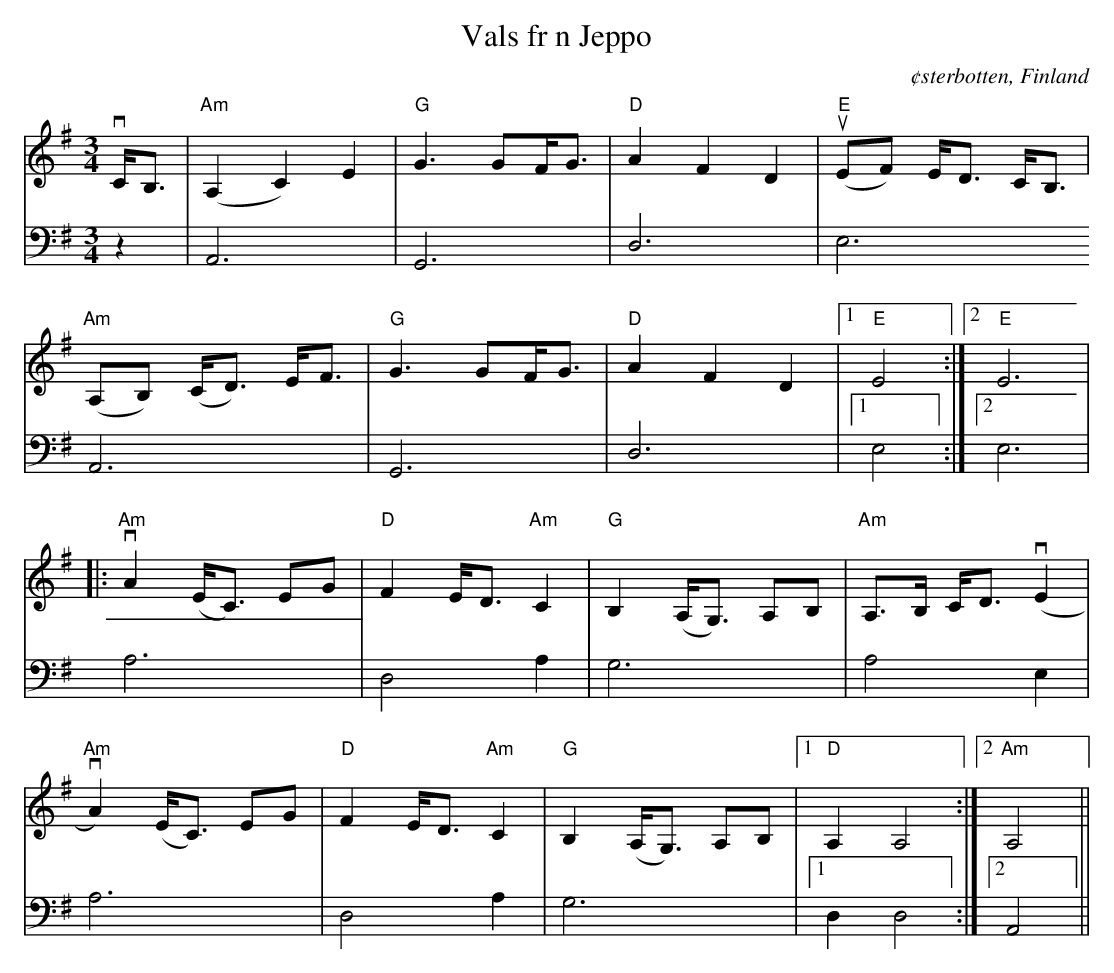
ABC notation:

X:1
T:Vals fr n Jeppo
O:¢sterbotten, Finland
M:3/4
L:1/8
K:Ador
V:1
vC<B, | "Am"(A,2 C2) E2 |"G" G3/1GF<G |"D" A2 F2 D2 | "E" u(EF) E<D C<B, |
  "Am"(A,B,) (C<D) E<F  | "G" G3/1GF<G |  "D" A2 F2 D2 |1 "E" E4:|2 "E" E6 |
|: "Am" vA2 (E<C) EG | "D" F2 E<D "Am"C2 | "G"B,2 (A,<G,) A,B, | "Am"A,>B, C<D (vE2 |
   "Am" vA2)(E<C) EG | "D"F2 E<D "Am"C2 | "G"B,2 (A,<G,) A,B, |1 "D"A,2 A,4 :|2 "Am" A,4 ||
V:2
z2 | A,,6 | G,,6 | D,6 |E,6
 A,,6 | G,,6 | D,6 |1 E,4 :|2 E,6 |
A,6 | D,4 A,2 | G,6 | A,4 E,2 |
A,6 | D,4 A,2 | G,6 |1 D,2 D,4 :|2 A,,4 ||
